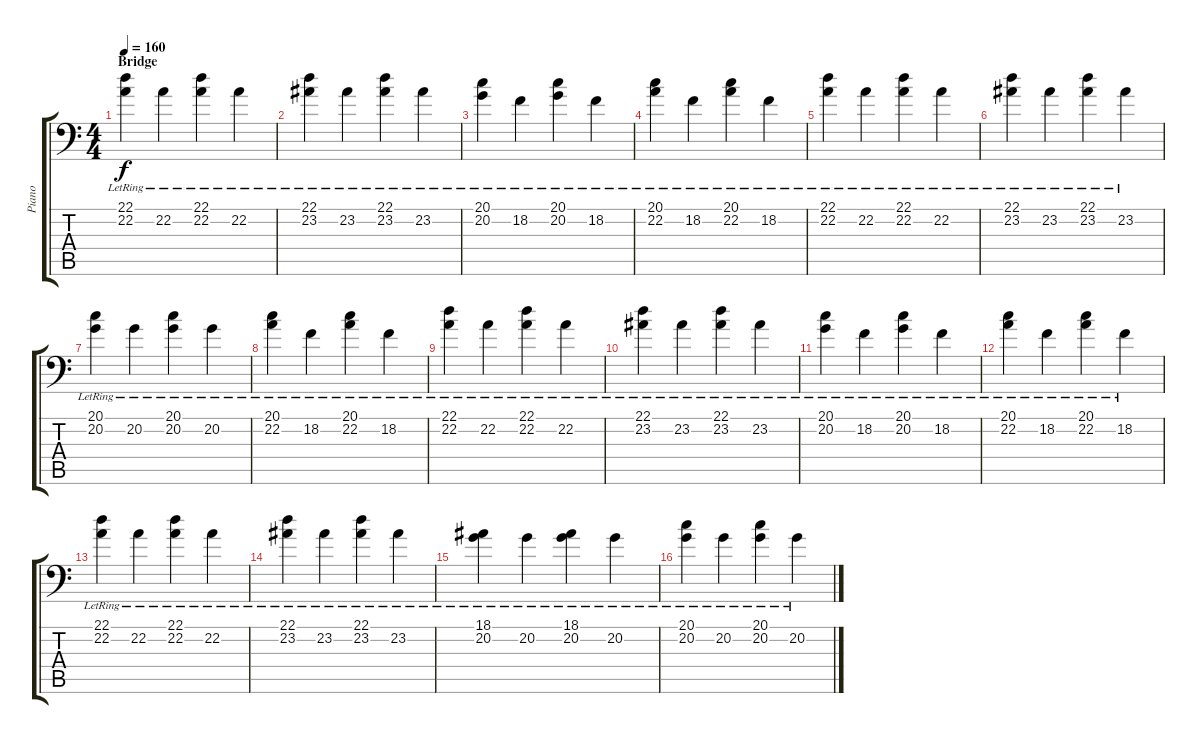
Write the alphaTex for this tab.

\track ("Piano" "Piano") {instrument brightacousticpiano}
\staff {score tabs}
\tuning (E3 B2 G2 D2 A1 E1) {hide}
\ts (4 4)
\section ("" "Bridge")
\tempo 160
\clef f4
\ks c
(22.1{lr} 22.2{lr}).4{dy f} 22.2{lr}.4 (22.1{lr} 22.2{lr}).4 22.2{lr}.4 |
(22.1{lr} 23.2{lr}).4 23.2{lr}.4 (22.1{lr} 23.2{lr}).4 23.2{lr}.4 |
(20.1{lr} 20.2{lr}).4 18.2{lr}.4 (20.1{lr} 20.2{lr}).4 18.2{lr}.4 |
(20.1{lr} 22.2{lr}).4 18.2{lr}.4 (20.1{lr} 22.2{lr}).4 18.2{lr}.4 |
(22.1{lr} 22.2{lr}).4 22.2{lr}.4 (22.1{lr} 22.2{lr}).4 22.2{lr}.4 |
(22.1{lr} 23.2{lr}).4 23.2{lr}.4 (22.1{lr} 23.2{lr}).4 23.2{lr}.4 |
(20.1{lr} 20.2{lr}).4 20.2{lr}.4 (20.1{lr} 20.2{lr}).4 20.2{lr}.4 |
(20.1{lr} 22.2{lr}).4 18.2{lr}.4 (20.1{lr} 22.2{lr}).4 18.2{lr}.4 |
(22.1{lr} 22.2{lr}).4 22.2{lr}.4 (22.1{lr} 22.2{lr}).4 22.2{lr}.4 |
(22.1{lr} 23.2{lr}).4 23.2{lr}.4 (22.1{lr} 23.2{lr}).4 23.2{lr}.4 |
(20.1{lr} 20.2{lr}).4 18.2{lr}.4 (20.1{lr} 20.2{lr}).4 18.2{lr}.4 |
(20.1{lr} 22.2{lr}).4 18.2{lr}.4 (20.1{lr} 22.2{lr}).4 18.2{lr}.4 |
(22.1{lr} 22.2{lr}).4 22.2{lr}.4 (22.1{lr} 22.2{lr}).4 22.2{lr}.4 |
(22.1{lr} 23.2{lr}).4 23.2{lr}.4 (22.1{lr} 23.2{lr}).4 23.2{lr}.4 |
(18.1{lr} 20.2{lr}).4 20.2{lr}.4 (18.1{lr} 20.2{lr}).4 20.2{lr}.4 |
(20.1{lr} 20.2{lr}).4 20.2{lr}.4 (20.1{lr} 20.2{lr}).4 20.2{lr}.4
